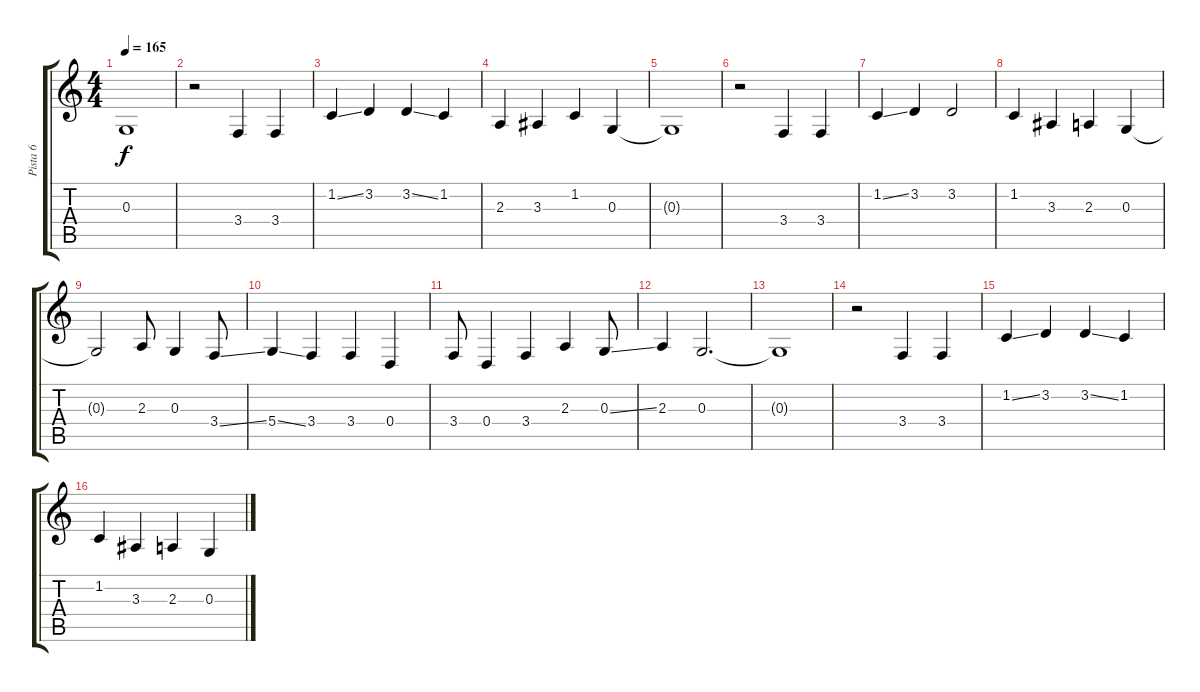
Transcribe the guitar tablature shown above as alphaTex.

\track ("Pista 6" "Pista 6") {instrument electricgrandpiano}
\staff {score tabs}
\tuning (E4 B3 G3 D3 A2 E2) {hide}
\ts (4 4)
\tempo 165
\clef g2
\ks c
0.3{t}.1{dy f} |
r.2 3.4.4 3.4.4 |
1.2{ss}.4 3.2.4 3.2{ss}.4 1.2.4 |
2.3.4 3.3.4 1.2.4 0.3.4 |
0.3{t}.1 |
r.2 3.4.4 3.4.4 |
1.2{ss}.4 3.2.4 3.2.2 |
1.2.4 3.3.4 2.3.4 0.3.4 |
0.3{t}.2 2.3.8 0.3.4 3.4{ss}.8 |
5.4{ss}.4 3.4.4 3.4.4 0.4.4 |
3.4.8 0.4.4 3.4.4 2.3.4 0.3{ss}.8 |
2.3.4 0.3.2{d} |
0.3{t}.1 |
r.2 3.4.4 3.4.4 |
1.2{ss}.4 3.2.4 3.2{ss}.4 1.2.4 |
1.2.4 3.3.4 2.3.4 0.3.4
